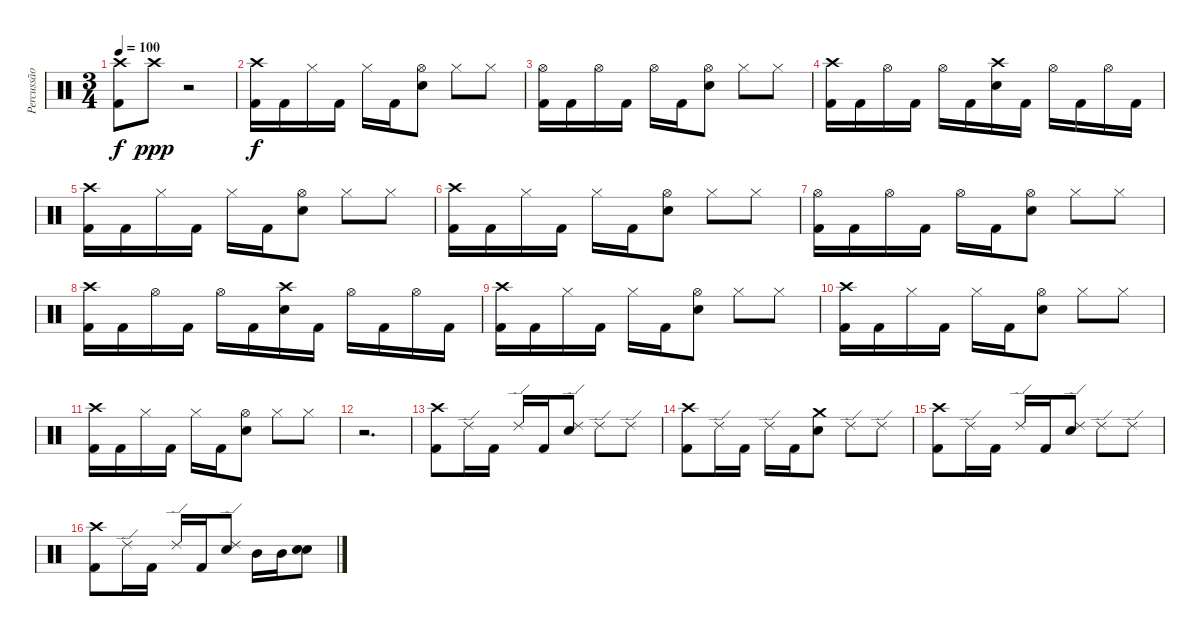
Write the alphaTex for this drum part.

\track ("Percussão" "Percussão") {instrument percussion}
\staff {score}
\articulation defaults
\ts (3 4)
\tempo 100
\clef neutral
\ks c
("Crash high (hit)" "Kick (hit) 2").8{dy f} "Crash high (hit)".8{dy ppp} r.2 |
("Crash high (hit)" "Kick (hit) 2").16{dy f} "Kick (hit) 2".16 "Hi-Hat (closed)".16 "Kick (hit) 2".16 "Hi-Hat (closed)".16 "Kick (hit) 2".16 ("Hi-Hat (open)" "Electric Snare (hit)").8 "Hi-Hat (closed)".8 "Hi-Hat (closed)".8 |
("Hi-Hat (open)" "Kick (hit) 2").16 "Kick (hit) 2".16 "Hi-Hat (open)".16 "Kick (hit) 2".16 "Hi-Hat (open)".16 "Kick (hit) 2".16 ("Hi-Hat (open)" "Electric Snare (hit)").8 "Hi-Hat (closed)".8 "Hi-Hat (closed)".8 |
("Crash high (hit)" "Kick (hit) 2").16 "Kick (hit) 2".16 "Hi-Hat (open)".16 "Kick (hit) 2".16 "Hi-Hat (open)".16 "Kick (hit) 2".16 ("Crash high (hit)" "Electric Snare (hit)").16 "Kick (hit) 2".16 "Hi-Hat (open)".16 "Kick (hit) 2".16 "Hi-Hat (open)".16 "Kick (hit) 2".16 |
("Crash high (hit)" "Kick (hit) 2").16 "Kick (hit) 2".16 "Hi-Hat (closed)".16 "Kick (hit) 2".16 "Hi-Hat (closed)".16 "Kick (hit) 2".16 ("Hi-Hat (open)" "Electric Snare (hit)").8 "Hi-Hat (closed)".8 "Hi-Hat (closed)".8 |
("Crash high (hit)" "Kick (hit) 2").16 "Kick (hit) 2".16 "Hi-Hat (closed)".16 "Kick (hit) 2".16 "Hi-Hat (closed)".16 "Kick (hit) 2".16 ("Hi-Hat (open)" "Electric Snare (hit)").8 "Hi-Hat (closed)".8 "Hi-Hat (closed)".8 |
("Hi-Hat (open)" "Kick (hit) 2").16 "Kick (hit) 2".16 "Hi-Hat (open)".16 "Kick (hit) 2".16 "Hi-Hat (open)".16 "Kick (hit) 2".16 ("Hi-Hat (open)" "Electric Snare (hit)").8 "Hi-Hat (closed)".8 "Hi-Hat (closed)".8 |
("Crash high (hit)" "Kick (hit) 2").16 "Kick (hit) 2".16 "Hi-Hat (open)".16 "Kick (hit) 2".16 "Hi-Hat (open)".16 "Kick (hit) 2".16 ("Crash high (hit)" "Electric Snare (hit)").16 "Kick (hit) 2".16 "Hi-Hat (open)".16 "Kick (hit) 2".16 "Hi-Hat (open)".16 "Kick (hit) 2".16 |
("Crash high (hit)" "Kick (hit) 2").16 "Kick (hit) 2".16 "Hi-Hat (closed)".16 "Kick (hit) 2".16 "Hi-Hat (closed)".16 "Kick (hit) 2".16 ("Hi-Hat (open)" "Electric Snare (hit)").8 "Hi-Hat (closed)".8 "Hi-Hat (closed)".8 |
("Crash high (hit)" "Kick (hit) 2").16 "Kick (hit) 2".16 "Hi-Hat (closed)".16 "Kick (hit) 2".16 "Hi-Hat (closed)".16 "Kick (hit) 2".16 ("Hi-Hat (open)" "Electric Snare (hit)").8 "Hi-Hat (closed)".8 "Hi-Hat (closed)".8 |
("Crash high (hit)" "Kick (hit) 2").16 "Kick (hit) 2".16 "Hi-Hat (closed)".16 "Kick (hit) 2".16 "Hi-Hat (closed)".16 "Kick (hit) 2".16 ("Hi-Hat (open)" "Electric Snare (hit)").8 "Hi-Hat (closed)".8 "Hi-Hat (closed)".8 |
r.2{d} |
("Crash high (hit)" "Kick (hit) 2").8 "Ride (edge) 2".16 "Kick (hit) 2".16 "Ride (edge) 2".16 "Kick (hit) 2".16 ("Ride (edge) 2" "Electric Snare (hit)").8 "Ride (edge) 2".8 "Ride (edge) 2".8 |
("Crash high (hit)" "Kick (hit) 2").8 "Ride (edge) 2".16 "Kick (hit) 2".16 "Ride (edge) 2".16 "Kick (hit) 2".16 ("Crash medium (hit)" "Electric Snare (hit)").8 "Ride (edge) 2".8 "Ride (edge) 2".8 |
("Crash high (hit)" "Kick (hit) 2").8 "Ride (edge) 2".16 "Kick (hit) 2".16 "Ride (edge) 2".16 "Kick (hit) 2".16 ("Ride (edge) 2" "Electric Snare (hit)").8 "Ride (edge) 2".8 "Ride (edge) 2".8 |
("Crash high (hit)" "Kick (hit) 2").8 "Ride (edge) 2".16 "Kick (hit) 2".16 "Ride (edge) 2".16 "Kick (hit) 2".16 ("Ride (edge) 2" "Electric Snare (hit)").8 "Mid Tom (hit)".16 "Mid Tom (hit)".16 ("Electric Snare (hit)" "Electric Snare (hit)").8{bd 120}
